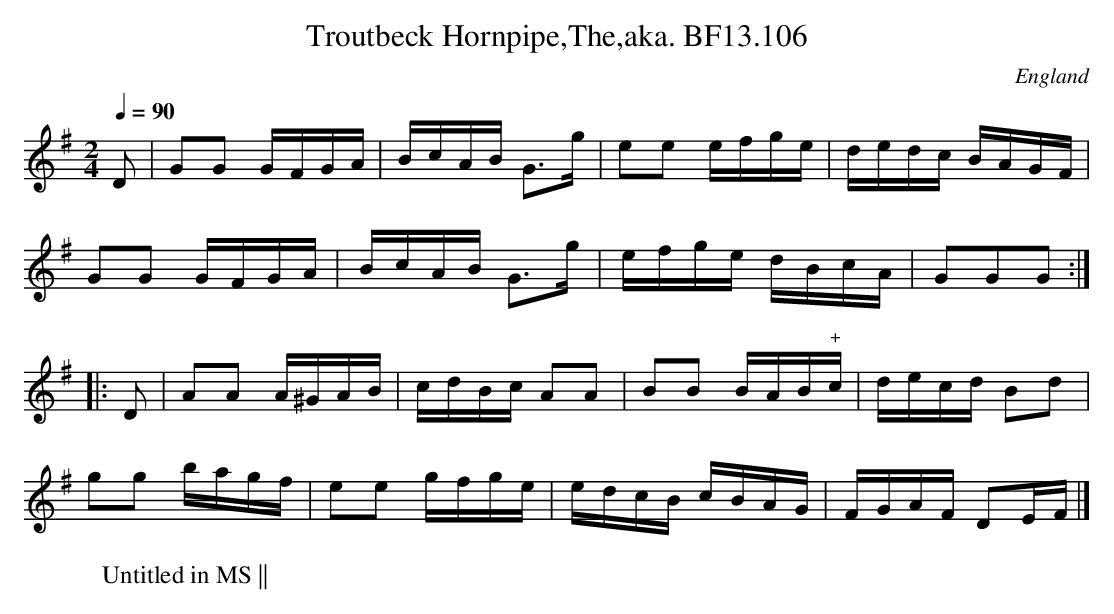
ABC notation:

X:1
T:Troutbeck Hornpipe,The,aka. BF13.106
L:1/16
M:2/4
O:England
Q:1/4=90
K:G
D2|G2G2 GFGA|BcAB G3g|e2e2 efge|dedc BAGF|!
G2G2 GFGA|BcAB G3g|efge dBcA|G2G2G2:|!
|:D2|A2A2 A^GAB|cdBc A2A2|B2B2 BAB"+"c|decd B2d2|!
g2g2 bagf|e2e2 gfge|edcB cBAG|FGAF D2EF|]
W:Untitled in MS ||
